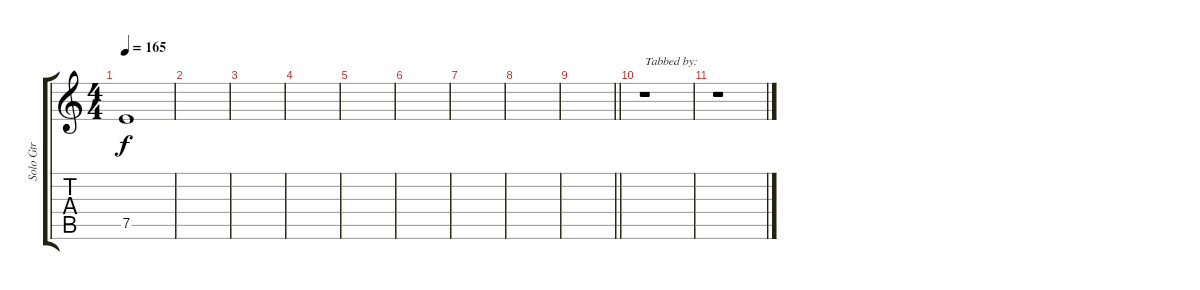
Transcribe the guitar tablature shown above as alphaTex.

\track ("Solo Gtr" "Solo Gtr") {instrument distortionguitar}
\staff {score tabs}
\tuning (E4 B3 G3 D3 A2 E2) {hide}
\ts (4 4)
\tempo 165
\clef g2
\ks c
7.5{t}.1{dy f} |
|
|
|
|
|
|
|
\barLineRight lightlight
|
r.1{txt "Tabbed by:"} |
r.1{txt ""}
